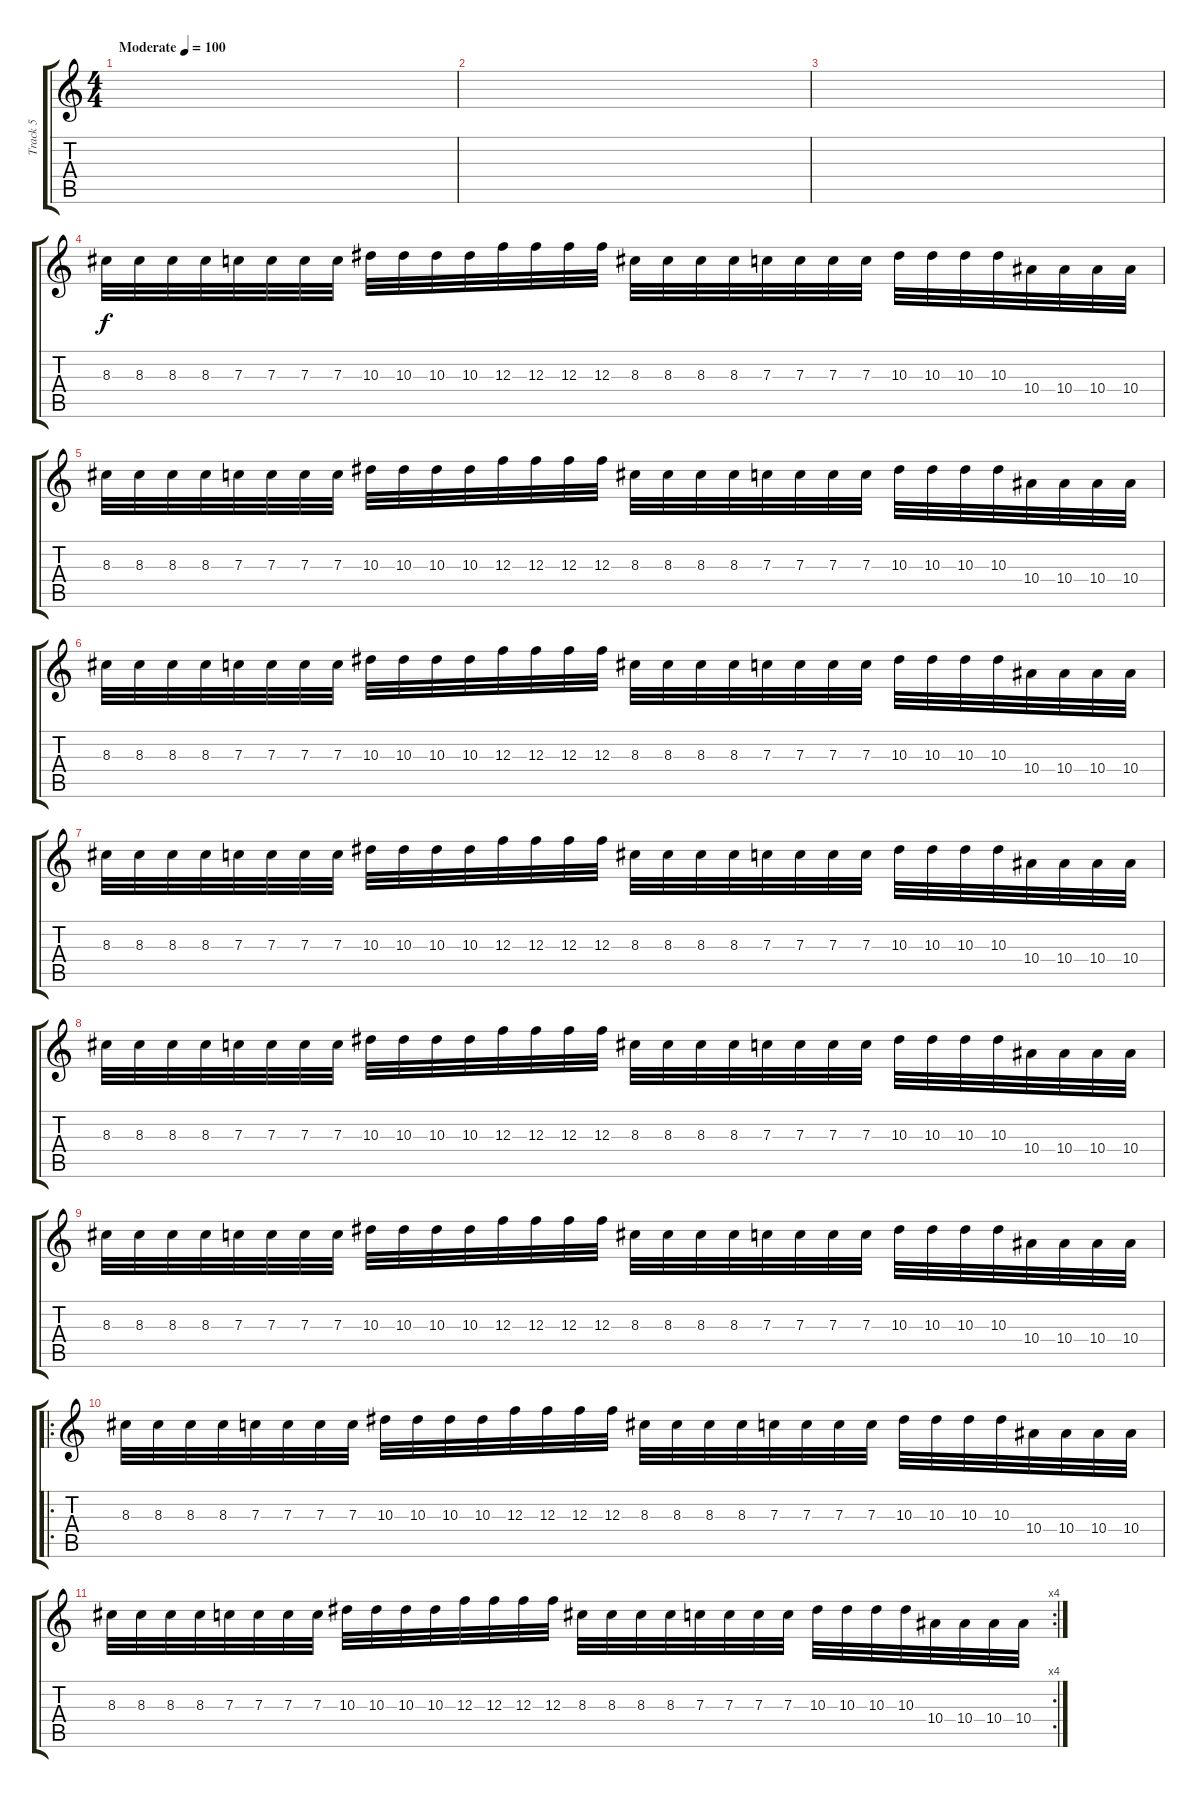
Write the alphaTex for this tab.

\track ("Track 5" "Track 5") {instrument distortionguitar}
\staff {score tabs}
\tuning (D4 A3 F3 C3 G2 C2) {hide}
\ts (4 4)
\tempo (100 "Moderate")
\tempo 98
\tempo (100 "Moderate")
\clef g2
\ks c
|
|
|
8.3.32 8.3.32 8.3.32 8.3.32 7.3.32 7.3.32 7.3.32 7.3.32 10.3.32 10.3.32 10.3.32 10.3.32 12.3.32 12.3.32 12.3.32 12.3.32 8.3.32 8.3.32 8.3.32 8.3.32 7.3.32 7.3.32 7.3.32 7.3.32 10.3.32 10.3.32 10.3.32 10.3.32 10.4.32 10.4.32 10.4.32 10.4.32 |
8.3.32 8.3.32 8.3.32 8.3.32 7.3.32 7.3.32 7.3.32 7.3.32 10.3.32 10.3.32 10.3.32 10.3.32 12.3.32 12.3.32 12.3.32 12.3.32 8.3.32 8.3.32 8.3.32 8.3.32 7.3.32 7.3.32 7.3.32 7.3.32 10.3.32 10.3.32 10.3.32 10.3.32 10.4.32 10.4.32 10.4.32 10.4.32 |
8.3.32 8.3.32 8.3.32 8.3.32 7.3.32 7.3.32 7.3.32 7.3.32 10.3.32 10.3.32 10.3.32 10.3.32 12.3.32 12.3.32 12.3.32 12.3.32 8.3.32 8.3.32 8.3.32 8.3.32 7.3.32 7.3.32 7.3.32 7.3.32 10.3.32 10.3.32 10.3.32 10.3.32 10.4.32 10.4.32 10.4.32 10.4.32 |
8.3.32 8.3.32 8.3.32 8.3.32 7.3.32 7.3.32 7.3.32 7.3.32 10.3.32 10.3.32 10.3.32 10.3.32 12.3.32 12.3.32 12.3.32 12.3.32 8.3.32 8.3.32 8.3.32 8.3.32 7.3.32 7.3.32 7.3.32 7.3.32 10.3.32 10.3.32 10.3.32 10.3.32 10.4.32 10.4.32 10.4.32 10.4.32 |
8.3.32 8.3.32 8.3.32 8.3.32 7.3.32 7.3.32 7.3.32 7.3.32 10.3.32 10.3.32 10.3.32 10.3.32 12.3.32 12.3.32 12.3.32 12.3.32 8.3.32 8.3.32 8.3.32 8.3.32 7.3.32 7.3.32 7.3.32 7.3.32 10.3.32 10.3.32 10.3.32 10.3.32 10.4.32 10.4.32 10.4.32 10.4.32 |
8.3.32 8.3.32 8.3.32 8.3.32 7.3.32 7.3.32 7.3.32 7.3.32 10.3.32 10.3.32 10.3.32 10.3.32 12.3.32 12.3.32 12.3.32 12.3.32 8.3.32 8.3.32 8.3.32 8.3.32 7.3.32 7.3.32 7.3.32 7.3.32 10.3.32 10.3.32 10.3.32 10.3.32 10.4.32 10.4.32 10.4.32 10.4.32 |
\ro
8.3.32 8.3.32 8.3.32 8.3.32 7.3.32 7.3.32 7.3.32 7.3.32 10.3.32 10.3.32 10.3.32 10.3.32 12.3.32 12.3.32 12.3.32 12.3.32 8.3.32 8.3.32 8.3.32 8.3.32 7.3.32 7.3.32 7.3.32 7.3.32 10.3.32 10.3.32 10.3.32 10.3.32 10.4.32 10.4.32 10.4.32 10.4.32 |
\rc 4
8.3.32 8.3.32 8.3.32 8.3.32 7.3.32 7.3.32 7.3.32 7.3.32 10.3.32 10.3.32 10.3.32 10.3.32 12.3.32 12.3.32 12.3.32 12.3.32 8.3.32 8.3.32 8.3.32 8.3.32 7.3.32 7.3.32 7.3.32 7.3.32 10.3.32 10.3.32 10.3.32 10.3.32 10.4.32 10.4.32 10.4.32 10.4.32
